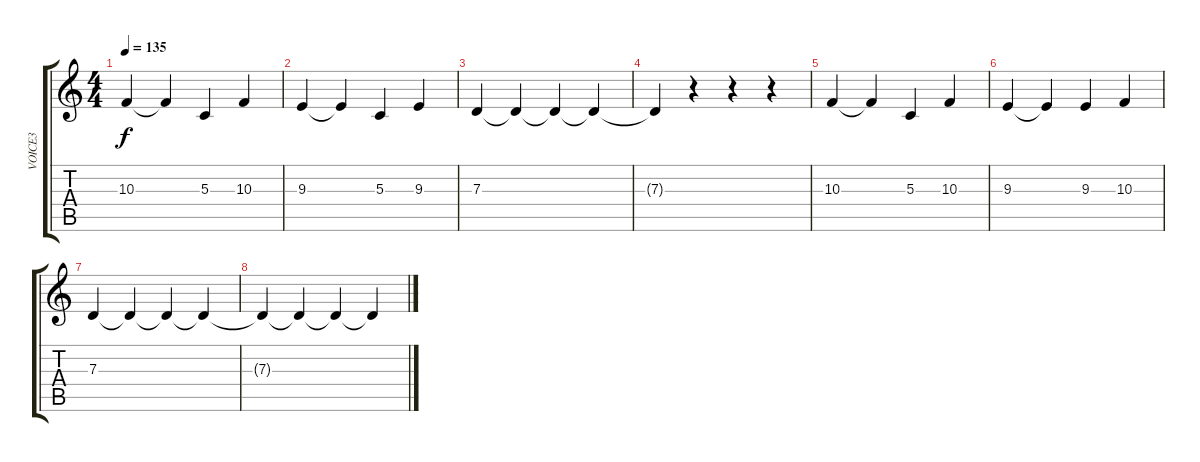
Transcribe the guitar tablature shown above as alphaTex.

\track ("VOICE3" "VOICE3") {instrument pad7halo}
\staff {score tabs}
\tuning (E4 B3 G3 D3 A2 E2) {hide}
\ts (4 4)
\tempo 135
\clef g2
\ks c
10.3.4{dy f} 10.3{t}.4 5.3.4 10.3.4 |
9.3.4 9.3{t}.4 5.3.4 9.3.4 |
7.3.4 7.3{t}.4 7.3{t}.4 7.3{t}.4 |
7.3{t}.4 r.4 r.4 r.4 |
10.3.4 10.3{t}.4 5.3.4 10.3.4 |
9.3.4 9.3{t}.4 9.3.4 10.3.4 |
7.3.4 7.3{t}.4 7.3{t}.4 7.3{t}.4 |
7.3{t}.4 7.3{t}.4 7.3{t}.4 7.3{t}.4
